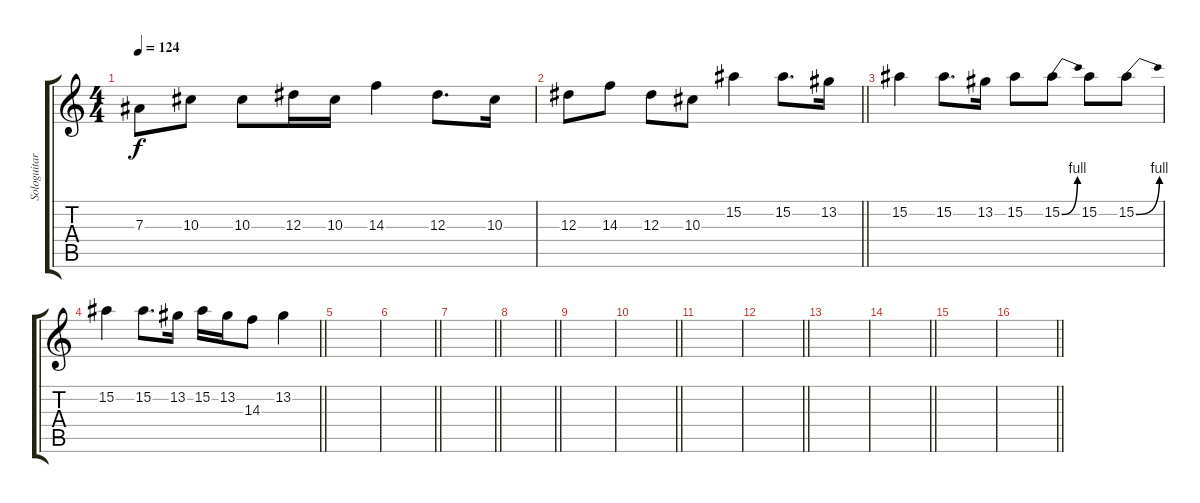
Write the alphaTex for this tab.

\track ("Sologuitar" "Sologuitar") {instrument overdrivenguitar}
\staff {score tabs}
\tuning (C4 G3 Eb3 Bb2 F2 C2) {hide}
\ts (4 4)
\tempo 124
\clef g2
\ks c
7.3{t}.8{dy f} 10.3.8 10.3.8 12.3.16 10.3.16 14.3.4 12.3.8{d} 10.3.16 |
\barLineRight lightlight
12.3.8 14.3.8 12.3.8 10.3.8 15.2.4 15.2.8{d} 13.2.16 |
15.2.4 15.2.8{d} 13.2.16 15.2.8 15.2{be (bend 0 0 60 4)}.8 15.2.8 15.2{be (bend 0 0 60 4)}.8 |
\barLineRight lightlight
15.2.4 15.2.8{d} 13.2.16 15.2.16 13.2.16 14.3.8 13.2.4 |
|
\barLineRight lightlight
|
\barLineRight lightlight
|
\barLineRight lightlight
|
|
\barLineRight lightlight
|
|
\barLineRight lightlight
|
|
\barLineRight lightlight
|
|
\barLineRight lightlight
